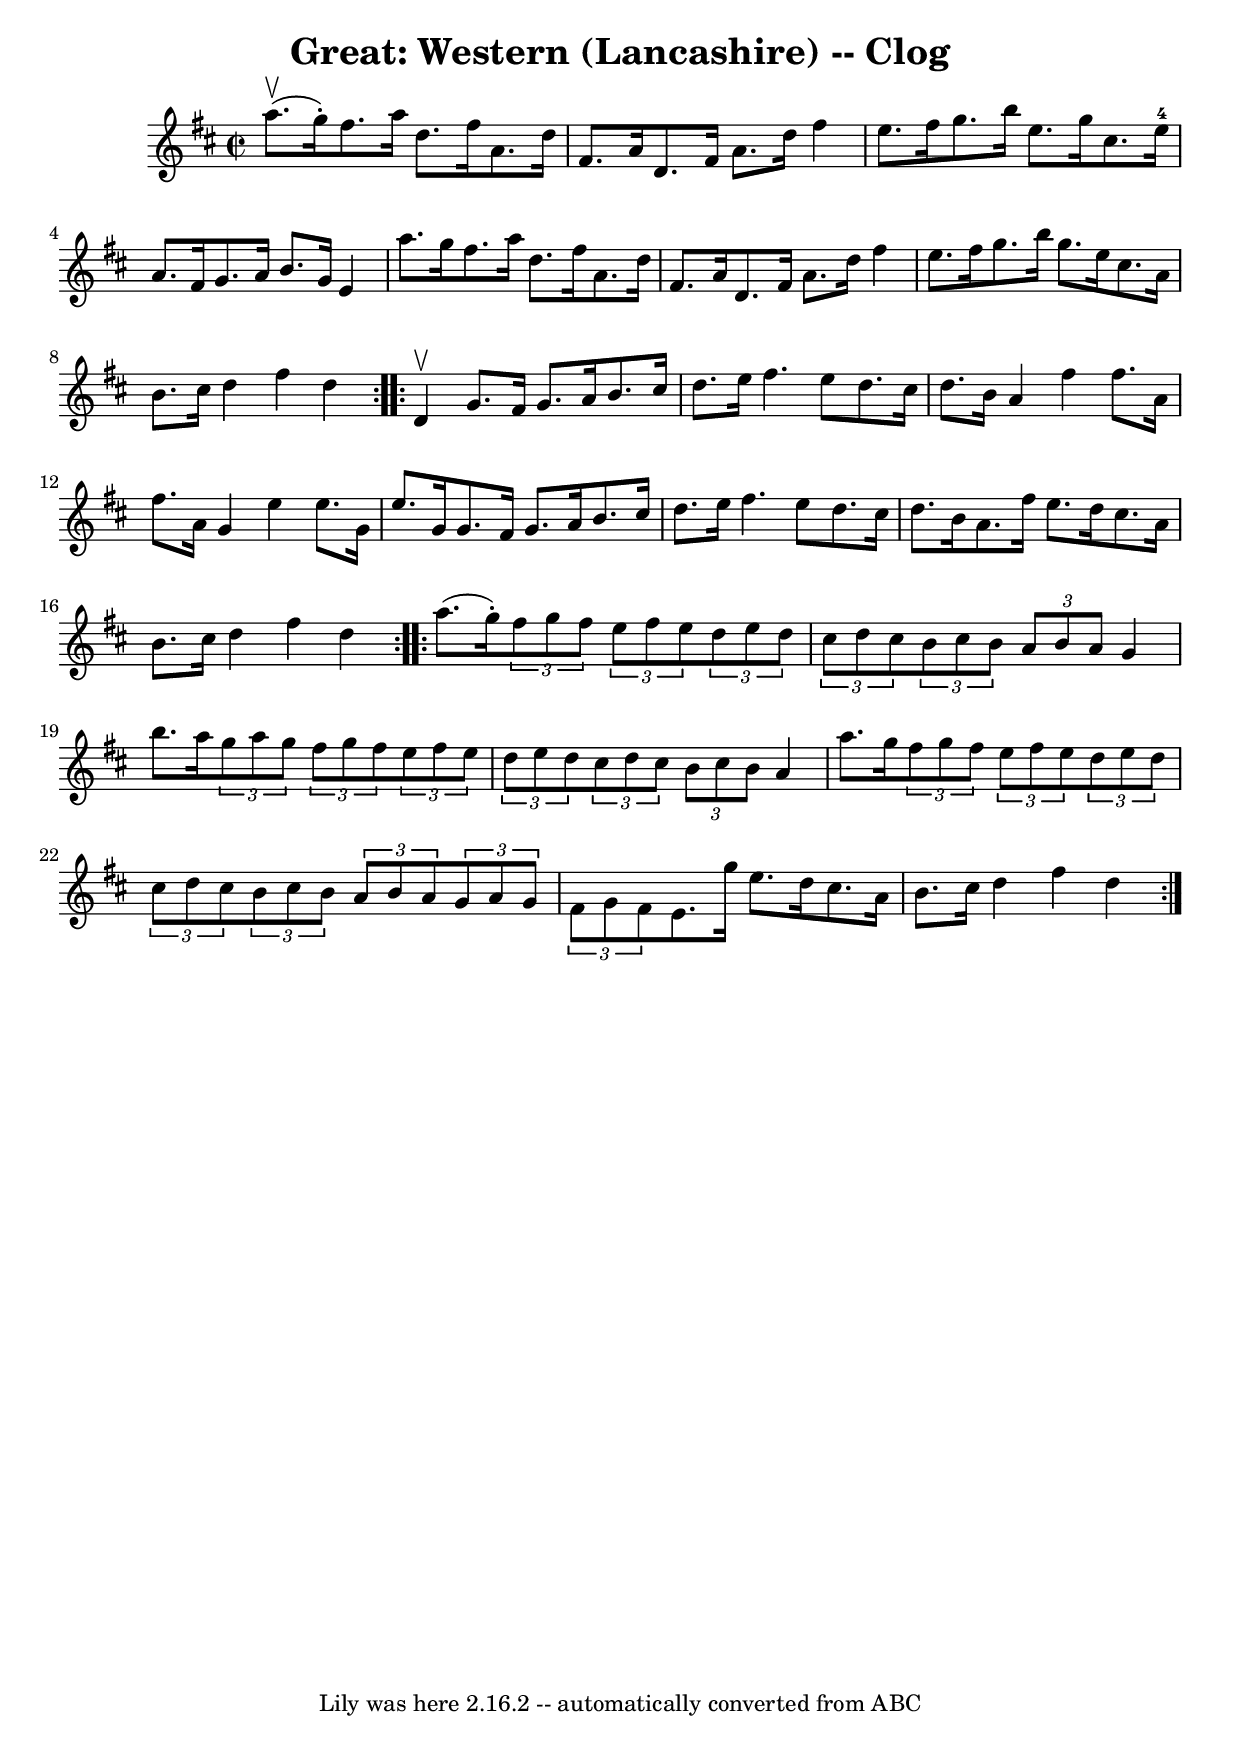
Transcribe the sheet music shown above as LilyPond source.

\version "2.7.40"
\include "Mammoth.ily"
\header {
	%% book = "Ryan's Mammoth Collection"
	crossRefNumber = "1"
	footnotes = ""
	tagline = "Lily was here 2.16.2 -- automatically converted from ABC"
	title = "Great: Western (Lancashire) -- Clog"
}
voicedefault =  {


\repeat volta 2 {
\override Staff.TimeSignature #'style = #'C
 \time 2/2 
\key d \major a''8.^\upbow(g''16 -.) |
 fis''8.    
a''16 d''8. fis''16 a'8. d''16 fis'8. a'16  |
 d'8.   
 fis'16 a'8. d''16 fis''4 e''8. fis''16  |
 g''8.    
b''16 e''8. g''16 cis''8. e''16-4 a'8. fis'16  |
   
g'8. a'16 b'8. g'16 e'4 a''8. g''16  |
 fis''8.    
a''16 d''8. fis''16 a'8. d''16 fis'8. a'16  |
 d'8.   
 fis'16 a'8. d''16 fis''4 e''8. fis''16  |
 g''8.    
b''16 g''8. e''16 cis''8. a'16 b'8. cis''16  |
 d''4  
 fis''4 d''4  }     \repeat volta 2 { d'4^\upbow |
 g'8.    
fis'16 g'8. a'16 b'8. cis''16 d''8. e''16  |
 fis''4. 
 e''8 d''8. cis''16 d''8. b'16  |
 a'4 fis''4    
fis''8. a'16 fis''8. a'16  |
 g'4 e''4 e''8. g'16    
e''8. g'16  |
 g'8. fis'16 g'8. a'16 b'8. cis''16   
 d''8. e''16  |
 fis''4. e''8 d''8. cis''16 d''8.    
b'16  |
 a'8. fis''16 e''8. d''16 cis''8. a'16 b'8.   
 cis''16  |
 d''4 fis''4 d''4  }     \repeat volta 2 { a''8. (
 g''16 -.) |
 \times 2/3 { fis''8 g''8 fis''8  } \times 2/3 {   
e''8 fis''8 e''8  }   \times 2/3 { d''8 e''8 d''8  } \times 2/3 { 
 cis''8 d''8 cis''8  } |
 \times 2/3 { b'8 cis''8 b'8  } 
\times 2/3 { a'8 b'8 a'8  } g'4 b''8. a''16  |
     
\times 2/3 { g''8 a''8 g''8  } \times 2/3 { fis''8 g''8 fis''8  
}   \times 2/3 { e''8 fis''8 e''8  } \times 2/3 { d''8 e''8    
d''8  } |
 \times 2/3 { cis''8 d''8 cis''8  } \times 2/3 { b'8  
 cis''8 b'8  } a'4 a''8. g''16  |
     \times 2/3 { fis''8  
 g''8 fis''8  } \times 2/3 { e''8 fis''8 e''8  } \times 2/3 {   
d''8 e''8 d''8  } \times 2/3 { cis''8 d''8 cis''8  } |
 
\times 2/3 { b'8 cis''8 b'8  } \times 2/3 { a'8 b'8 a'8  } 
\times 2/3 { g'8 a'8 g'8  } \times 2/3 { fis'8 g'8 fis'8  } 
|
 e'8. g''16 e''8. d''16 cis''8. a'16 b'8.    
cis''16  |
 d''4 fis''4 d''4  }   
}

\score{
    <<

	\context Staff="default"
	{
	    \voicedefault 
	}

    >>
	\layout {
	}
	\midi {}
}
